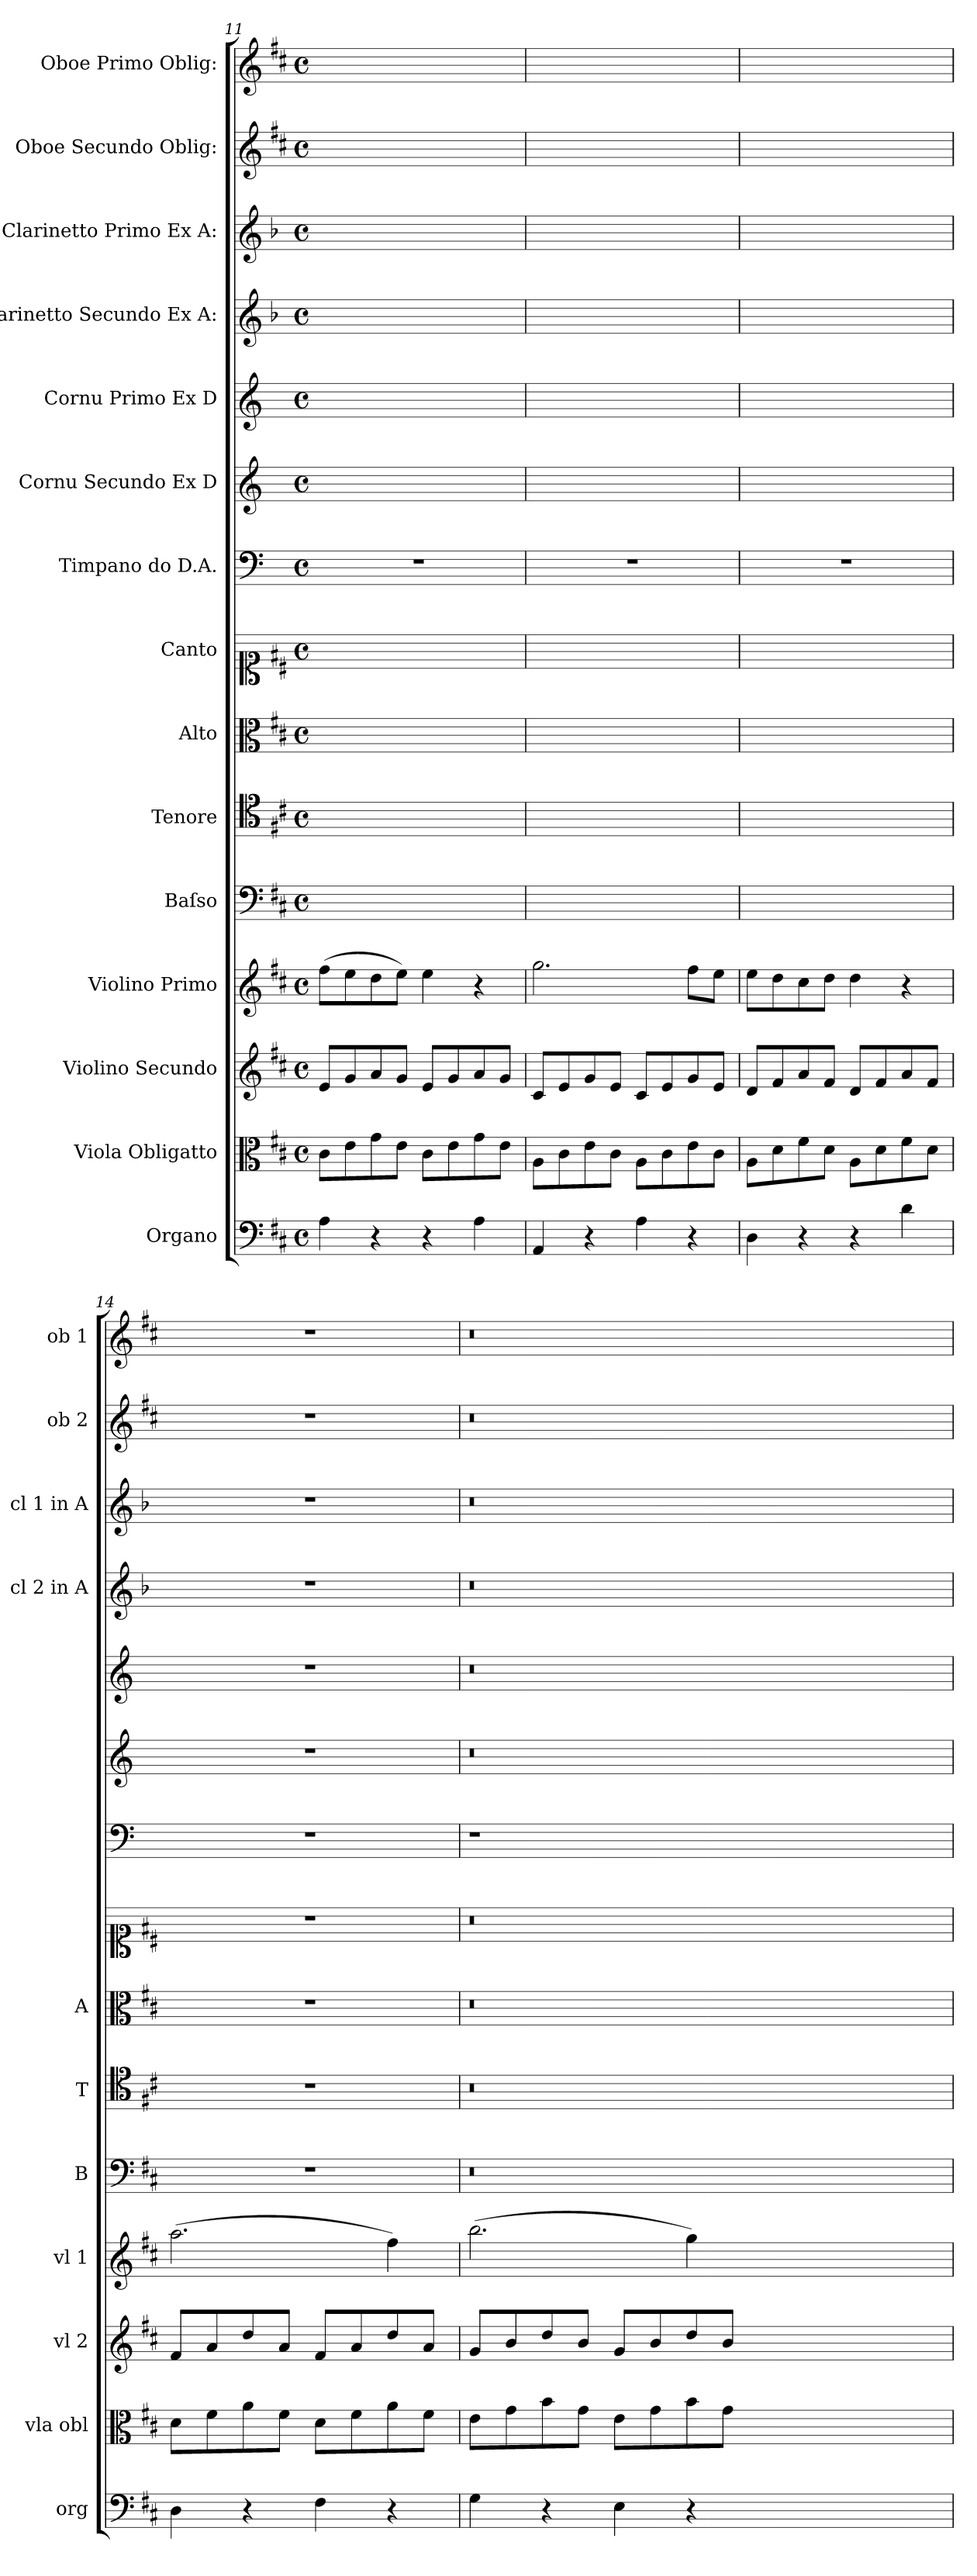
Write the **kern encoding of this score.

**kern	**kern	**kern	**kern	**kern	**kern	**kern	**kern	**kern	**kern	**kern	**kern	**kern	**kern	**kern
*part15	*part14	*part13	*part12	*part11	*part10	*part9	*part8	*part7	*part6	*part5	*part4	*part3	*part2	*part1
*staff15	*staff14	*staff13	*staff12	*staff11	*staff10	*staff9	*staff8	*staff7	*staff6	*staff5	*staff4	*staff3	*staff2	*staff1
*I"Organo	*I"Viola Obligatto	*I"Violino Secundo	*I"Violino Primo	*I"Baſso	*I"Tenore	*I"Alto	*I"Canto	*I"Timpano do D.A.	*I"Cornu Secundo Ex D	*I"Cornu Primo Ex D	*I"Clarinetto Secundo Ex A:	*I"Clarinetto Primo Ex A:	*I"Oboe Secundo Oblig:	*I"Oboe Primo Oblig:
*I'org	*I'vla obl	*I'vl 2	*I'vl 1	*I'B	*I'T	*I'A	*	*	*	*	*I'cl 2 in A	*I'cl 1 in A	*I'ob 2	*I'ob 1
*clefF4	*clefC3	*clefG2	*clefG2	*clefF4	*clefC4	*clefC3	*clefC1	*clefF4	*clefG2	*clefG2	*clefG2	*clefG2	*clefG2	*clefG2
*	*	*	*	*	*	*	*	*	*ITrd6c10	*ITrd6c10	*ITrd2c3	*ITrd2c3	*	*
*k[f#c#]	*k[f#c#]	*k[f#c#]	*k[f#c#]	*k[f#c#]	*k[f#c#]	*k[f#c#]	*k[f#c#]	*k[]	*k[f#c#]	*k[f#c#]	*k[f#c#]	*k[f#c#]	*k[f#c#]	*k[f#c#]
*D:	*D:	*D:	*D:	*D:	*D:	*D:	*D:	*	*D:	*D:	*D:	*D:	*D:	*D:
*M4/4	*M4/4	*M4/4	*M4/4	*M4/4	*M4/4	*M4/4	*M4/4	*M4/4	*M4/4	*M4/4	*M4/4	*M4/4	*M4/4	*M4/4
*met(c)	*met(c)	*met(c)	*met(c)	*met(c)	*met(c)	*met(c)	*met(c)	*met(c)	*met(c)	*met(c)	*met(c)	*met(c)	*met(c)	*met(c)
=11	=11	=11	=11	=11	=11	=11	=11	=11	=11	=11	=11	=11	=11	=11
4A\	8c#\L	8e/L	(8ff#\L	1ryy	1ryy	1ryy	1ryy	1r	1ryy	1ryy	1ryy	1ryy	1ryy	1ryy
.	8e\	8g/	8ee\	.	.	.	.	.	.	.	.	.	.	.
4r	8g\	8a/	8dd\	.	.	.	.	.	.	.	.	.	.	.
.	8e\J	8g/J	8ee\J)	.	.	.	.	.	.	.	.	.	.	.
4r	8c#\L	8e/L	4ee\	.	.	.	.	.	.	.	.	.	.	.
.	8e\	8g/	.	.	.	.	.	.	.	.	.	.	.	.
4A\	8g\	8a/	4r	.	.	.	.	.	.	.	.	.	.	.
.	8e\J	8g/J	.	.	.	.	.	.	.	.	.	.	.	.
=12	=12	=12	=12	=12	=12	=12	=12	=12	=12	=12	=12	=12	=12	=12
4AA/	8A\L	8c#/L	2.gg\	1ryy	1ryy	1ryy	1ryy	1r	1ryy	1ryy	1ryy	1ryy	1ryy	1ryy
.	8c#\	8e/	.	.	.	.	.	.	.	.	.	.	.	.
4r	8e\	8g/	.	.	.	.	.	.	.	.	.	.	.	.
.	8c#\J	8e/J	.	.	.	.	.	.	.	.	.	.	.	.
4A\	8A\L	8c#/L	.	.	.	.	.	.	.	.	.	.	.	.
.	8c#\	8e/	.	.	.	.	.	.	.	.	.	.	.	.
4r	8e\	8g/	8ff#\L	.	.	.	.	.	.	.	.	.	.	.
.	8c#\J	8e/J	8ee\J	.	.	.	.	.	.	.	.	.	.	.
=13	=13	=13	=13	=13	=13	=13	=13	=13	=13	=13	=13	=13	=13	=13
4D\	8A\L	8d/L	8ee\L	1ryy	1ryy	1ryy	1ryy	1r	1ryy	1ryy	1ryy	1ryy	1ryy	1ryy
.	8d\	8f#/	8dd\	.	.	.	.	.	.	.	.	.	.	.
4r	8f#\	8a/	8cc#\	.	.	.	.	.	.	.	.	.	.	.
.	8d\J	8f#/J	8dd\J	.	.	.	.	.	.	.	.	.	.	.
4r	8A\L	8d/L	4dd\	.	.	.	.	.	.	.	.	.	.	.
.	8d\	8f#/	.	.	.	.	.	.	.	.	.	.	.	.
4d\	8f#\	8a/	4r	.	.	.	.	.	.	.	.	.	.	.
.	8d\J	8f#/J	.	.	.	.	.	.	.	.	.	.	.	.
=14	=14	=14	=14	=14	=14	=14	=14	=14	=14	=14	=14	=14	=14	=14
4D\	8d\L	8f#/L	(2.aa\	1r	1r	1r	1r	1r	1r	1r	1r	1r	1r	1r
.	8f#\	8a/	.	.	.	.	.	.	.	.	.	.	.	.
4r	8a\	8dd/	.	.	.	.	.	.	.	.	.	.	.	.
.	8f#\J	8a/J	.	.	.	.	.	.	.	.	.	.	.	.
4F#\	8d\L	8f#/L	.	.	.	.	.	.	.	.	.	.	.	.
.	8f#\	8a/	.	.	.	.	.	.	.	.	.	.	.	.
4r	8a\	8dd/	4ff#\)	.	.	.	.	.	.	.	.	.	.	.
.	8f#\J	8a/J	.	.	.	.	.	.	.	.	.	.	.	.
=15	=15	=15	=15	=15	=15	=15	=15	=15	=15	=15	=15	=15	=15	=15
4G\	8e\L	8g/L	(2.bb\	0.r	0.r	0.r	0.r	1r	0.r	0.r	0.r	0.r	0.r	0.r
.	8g\	8b/	.	.	.	.	.	.	.	.	.	.	.	.
4r	8b\	8dd/	.	.	.	.	.	.	.	.	.	.	.	.
.	8g\J	8b/J	.	.	.	.	.	.	.	.	.	.	.	.
4E\	8e\L	8g/L	.	.	.	.	.	.	.	.	.	.	.	.
.	8g\	8b/	.	.	.	.	.	.	.	.	.	.	.	.
4r	8b\	8dd/	4gg\)	.	.	.	.	.	.	.	.	.	.	.
.	8g\J	8b/J	.	.	.	.	.	.	.	.	.	.	.	.
0ryy	0ryy	0ryy	0ryy	.	.	.	.	0ryy	.	.	.	.	.	.
=	=	=	=	=	=	=	=	=	=	=	=	=	=	=
*-	*-	*-	*-	*-	*-	*-	*-	*-	*-	*-	*-	*-	*-	*-
